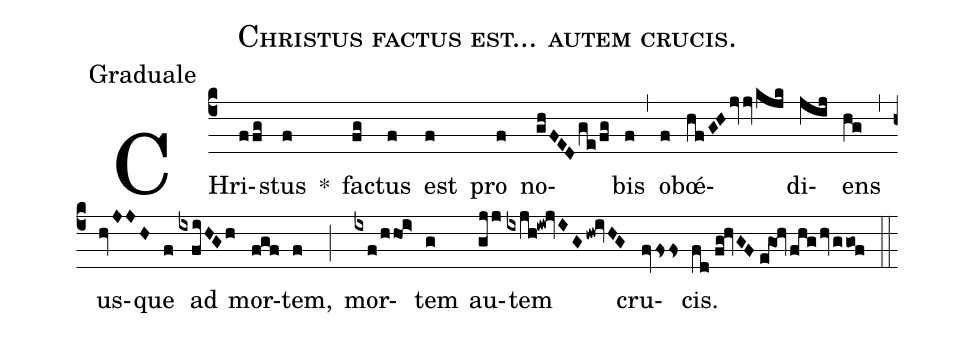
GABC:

name:Christus factus est... autem crucis.;
office-part:Graduale;
%%
(c4) CHri(ffg)stus(f) *() fa(fg)ctus(f) est(f) pro(f) no(ghFED/ge/fg)bis(f) (,) ob(f)œ́(hf/GHjvjv/kjk)di(jij)ens(hg) (,) us(hvJJH)que(f) ad(ixfiHGh) mor(fgf)tem,(f) (;) mor(ixf/hhoi>)tem(g) au(gjj)tem(ixjh!iw!jvIGhw!ivHG) cru(fvfsfs)cis.(fd//fg!hvGF//e@go@hv/fhg/hvggo@f) (::)
